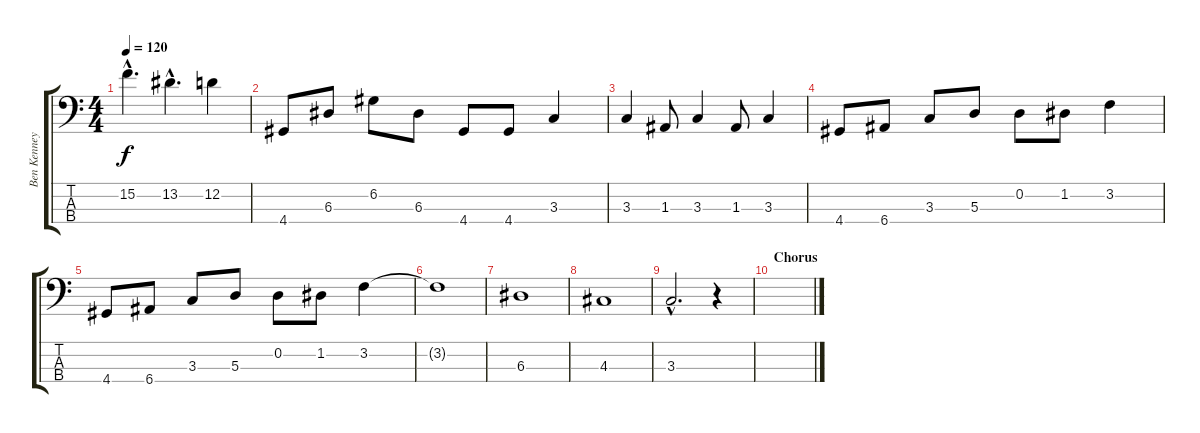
\track ("Ben Kenney" "Ben Kenney") {instrument electricbassfinger}
\staff {score tabs}
\tuning (G2 D2 A1 E1) {hide}
\ts (4 4)
\tempo 120
\clef f4
\ks c
15.2{hac}.4{d dy f} 13.2{hac}.4{d} 12.2.4 |
4.4.8 6.3.8 6.2.8 6.3.8 4.4.8 4.4.8 3.3.4 |
3.3.4 1.3.8 3.3.4 1.3.8 3.3.4 |
4.4.8 6.4.8 3.3.8 5.3.8 0.2.8 1.2.8 3.2.4 |
4.4.8 6.4.8 3.3.8 5.3.8 0.2.8 1.2.8 3.2.4 |
3.2{t}.1 |
6.3.1 |
4.3.1 |
3.3{hac}.2{d} r.4 |
\section ("" "Chorus")
